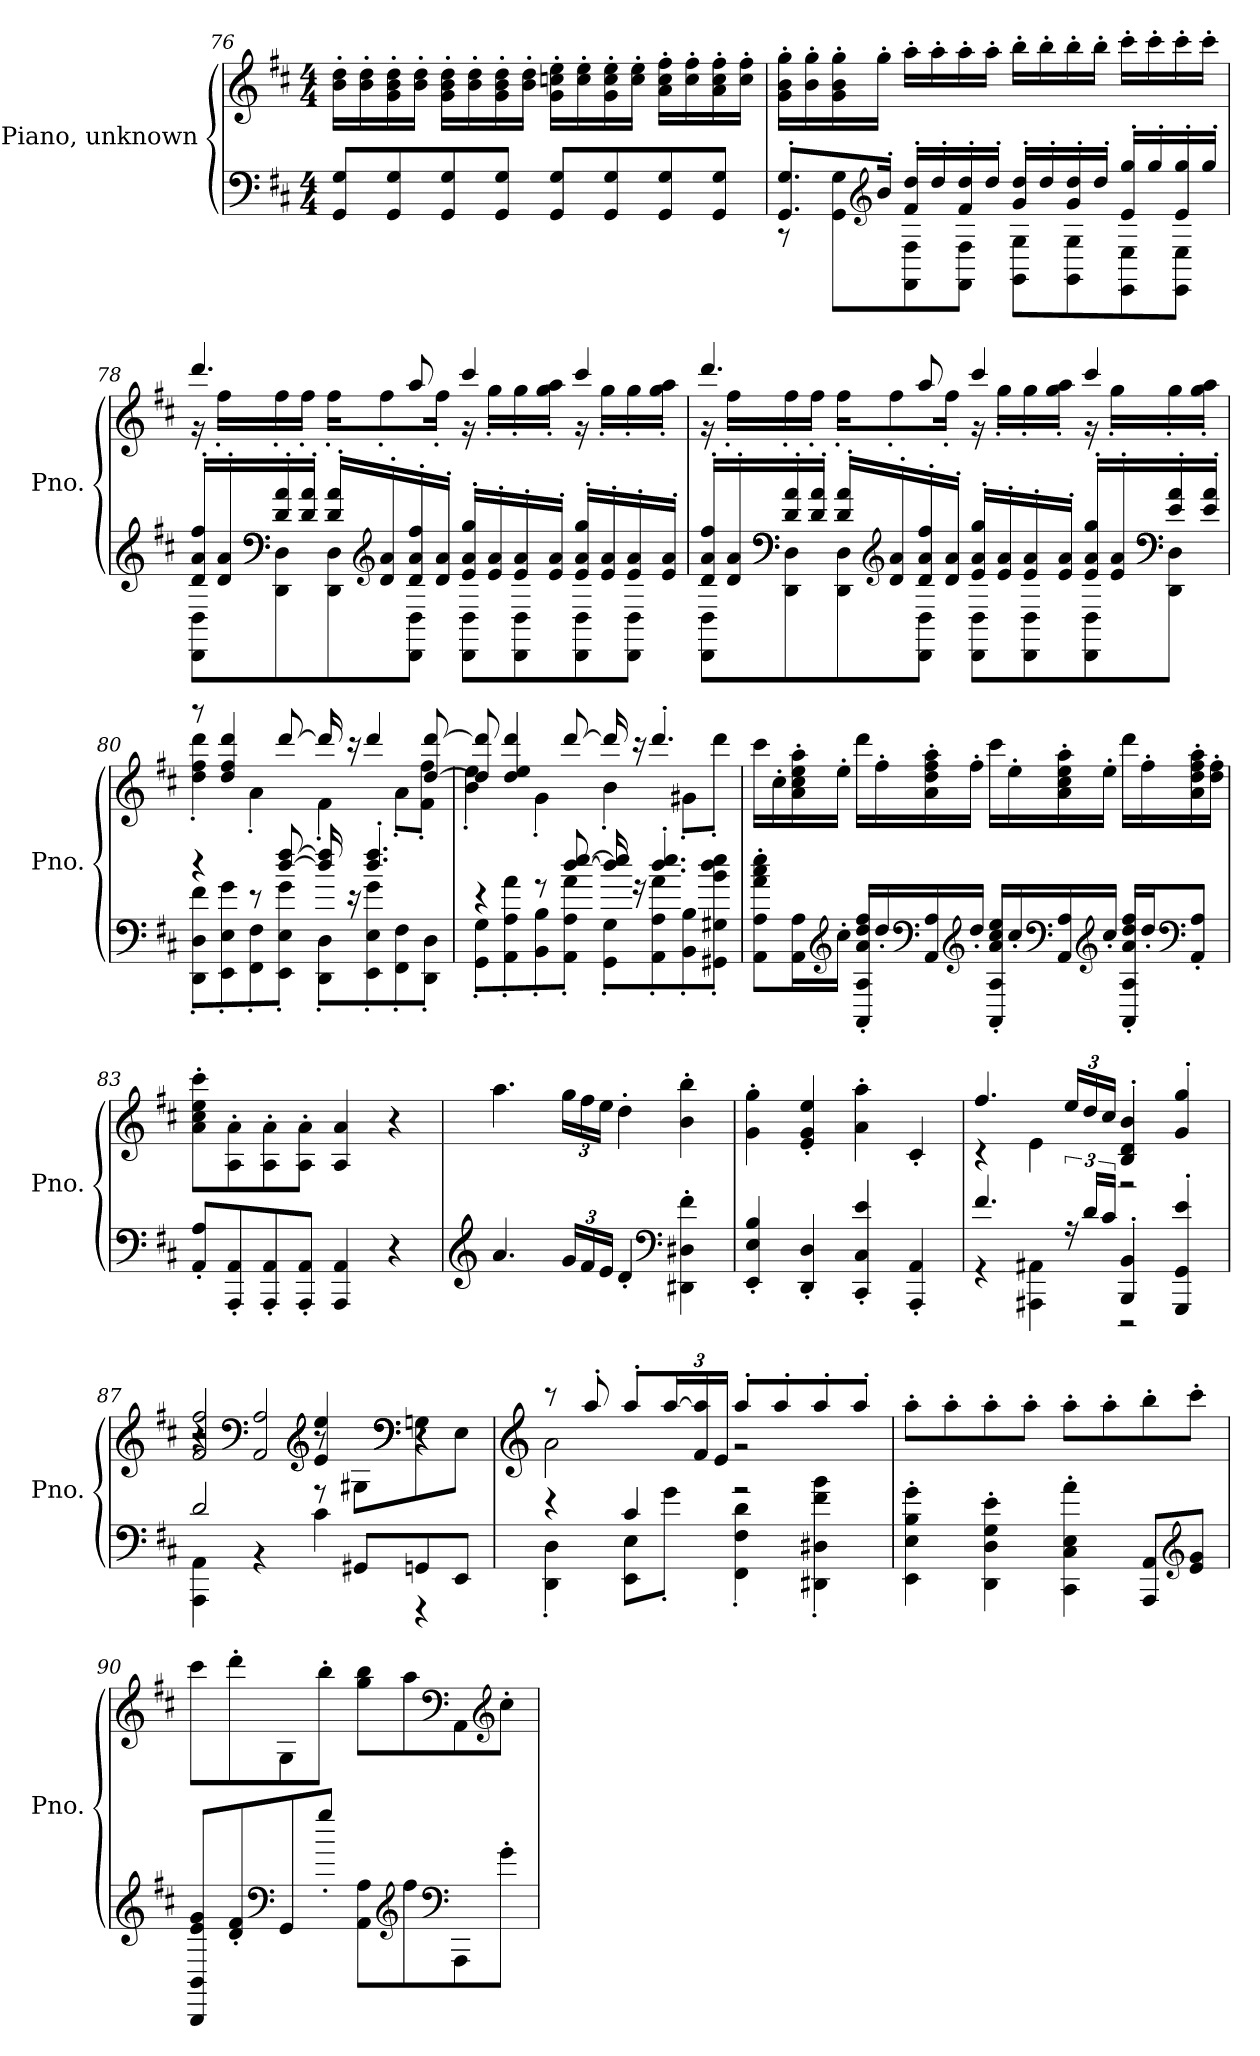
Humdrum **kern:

**kern	**kern
*part1	*part1
*staff2	*staff1
*I"Piano, unknown	*
*I'Pno.	*
!!LO:PB:g=z
*clefF4	*clefG2
*k[f#c#]	*k[f#c#]
*M4/4	*M4/4
=76	=76
8GG/ 8G/L	16b\' 16dd\'LL
.	16b\' 16dd\'
8GG/ 8G/	16g\' 16b\' 16dd\'
.	16b\' 16dd\'JJ
8GG/ 8G/	16g\' 16b\' 16dd\'LL
.	16b\' 16dd\'
8GG/ 8G/J	16g\' 16b\' 16dd\'
.	16b\' 16dd\'JJ
8GG/ 8G/L	16g\' 16ccn\' 16ee\'LL
.	16cc\' 16ee\'
8GG/ 8G/	16g\' 16cc\' 16ee\'
.	16cc\' 16ee\'JJ
8GG/ 8G/	16a\' 16cc\' 16ff#\'LL
.	16cc\' 16ff#\'
8GG/ 8G/J	16a\' 16cc\' 16ff#\'
.	16cc\' 16ff#\'JJ
=77	=77
*^	*
8.GG/' 8.G/'L	8r	16g\' 16b\' 16gg\'LL
.	.	16b\' 16gg\'
.	8GG\ 8G\L	16g\' 16b\' 16gg\'
*clefG2	*	*
16b'/Jk	.	16gg'\JJ
16f#/' 16dd/'LL	8FF#\ 8F#\	16aa'\LL
16dd'/	.	16aa'\
16f#/' 16dd/'	8FF#\ 8F#\J	16aa'\
16dd'/JJ	.	16aa'\JJ
16g/' 16dd/'LL	8GG\ 8G\L	16bb'\LL
16dd'/	.	16bb'\
16g/' 16dd/'	8GG\ 8G\	16bb'\
16dd'/JJ	.	16bb'\JJ
16e/' 16gg/'LL	8EE\ 8E\	16ccc#'\LL
16gg'/	.	16ccc#'\
16e/' 16gg/'	8EE\ 8E\J	16ccc#'\
16gg'/JJ	.	16ccc#'\JJ
!!LO:LB:g=z
=78	=78	=78
*	*	*^
16d/' 16a/' 16ff#/'LL	8DD\ 8D\L	4.ddd/	16r
16d/' 16a/'	.	.	16ff#'\LL
*clefF4	*	*	*
16d/' 16a/'	8DD\ 8D\	.	16ff#'\
16d/' 16a/'JJ	.	.	16ff#'\JJ
16d/' 16a/'LL	8DD\ 8D\	.	16ff#'\KL
*clefG2	*	*	*
16d/' 16a/'	.	.	8ff#'\
16d/' 16a/' 16ff#/'	8DD\ 8D\J	8aa/	.
16d/' 16a/'JJ	.	.	16ff#'\Jk
16e/' 16a/' 16gg/'LL	8DD\ 8D\L	4ccc#/	16r
16e/' 16a/'	.	.	16gg'\LL
16e/' 16a/'	8DD\ 8D\	.	16gg'\
16e/' 16a/'JJ	.	.	16gg\' 16aa\'JJ
16e/' 16a/' 16gg/'LL	8DD\ 8D\	4ccc#/	16r
16e/' 16a/'	.	.	16gg'\LL
16e/' 16a/'	8DD\ 8D\J	.	16gg'\
16e/' 16a/'JJ	.	.	16gg\' 16aa\'JJ
!!LO:LB:g=z	!!
=79	=79	=79	=79
16d/' 16a/' 16ff#/'LL	8DD\ 8D\L	4.ddd/	16r
16d/' 16a/'	.	.	16ff#'\LL
*clefF4	*	*	*
16d/' 16a/'	8DD\ 8D\	.	16ff#'\
16d/' 16a/'JJ	.	.	16ff#'\JJ
16d/' 16a/'LL	8DD\ 8D\	.	16ff#'\KL
*clefG2	*	*	*
16d/' 16a/'	.	.	8ff#'\
16d/' 16a/' 16ff#/'	8DD\ 8D\J	8aa/	.
16d/' 16a/'JJ	.	.	16ff#'\Jk
16e/' 16a/' 16gg/'LL	8DD\ 8D\L	4ccc#/	16r
16e/' 16a/'	.	.	16gg'\LL
16e/' 16a/'	8DD\ 8D\	.	16gg'\
16e/' 16a/'JJ	.	.	16gg\' 16aa\'JJ
16e/' 16a/' 16gg/'LL	8DD\ 8D\	4ccc#/	16r
16e/' 16a/'	.	.	16gg'\LL
*clefF4	*	*	*
16e/' 16a/'	8DD\ 8D\J	.	16gg'\
16e/' 16a/'JJ	.	.	16gg\' 16aa\'JJ
=80	=80	=80	=80
4r	8DD\' 8D\' 8f#\'L	8r	4dd\' 4ff#\' 4ddd\'
.	8EE\' 8E\' 8g\'	4dd/ 4ff#/ 4ddd/	.
8r	8FF#\' 8F#\'	.	4a'\
[8dd/ [8ff#/	8EE\' 8E\' 8g\'J	[8ddd/	.
16dd/] 16ff#/]	8DD\' 8D\'L	16ddd/]	4f#'\
16r	.	16r	.
4.dd/' 4.ff#/'	8EE\' 8E\' 8g\'	4ddd/	.
.	8FF#\' 8F#\'	.	8a'\L
.	8DD\' 8D\'J	[8dd/ [8ddd/	8f#\' 8ff#\'J
!!LO:LB:g=z	!!
=81	=81	=81	=81
4r	8GG\' 8G\'L	8dd/] 8ddd/]	4b\' 4ee\'
.	8AA\' 8A\' 8a\'	4dd/ 4ee/ 4ddd/	.
8r	8BB\' 8B\'	.	4g'\
[8dd/ [8ee/	8AA\' 8A\' 8a\'J	[8ddd/	.
16dd/] 16ee/]	8GG\' 8G\'L	16ddd/]	4b'\
16r	.	16r	.
4.dd/' 4.ee/'	8AA\' 8A\' 8a\'	4.ddd'/	.
.	8BB\' 8B\'	.	8g#X'\L
.	8GG#X\' 8G#X\' 8b\' 8dd\' 8ee\'J	.	8ddd'\J
*v	*v	*	*
*	*v	*v
=82	=82
8AA\' 8A\' 8a\' 8cc#\' 8ee\'L	16ccc#\LL
.	16cc#'\
16AA\ 16A\L	16a\' 16cc#\' 16ee\' 16aa\'
*clefG2	*
16cc#'\JJ	16ee'\JJ
16AA/' 16A/' 16a/' 16dd/' 16ff#/'LL	16ddd\LL
16dd'/	16ff#'\
*clefF4	*
16AA/ 16A/	16a\' 16dd\' 16ff#\' 16aa\'
*clefG2	*
16dd'/JJ	16ff#'\JJ
16AA/' 16A/' 16a/' 16cc#/' 16ee/'LL	16ccc#\LL
16cc#'/	16ee'\
*clefF4	*
16AA/ 16A/	16a\' 16cc#\' 16ee\' 16aa\'
*clefG2	*
16cc#'/JJ	16ee'\JJ
16AA/' 16A/' 16a/' 16dd/' 16ff#/'LL	16ddd\LL
16dd'/J	16ff#'\
*clefF4	*
8AA/' 8A/'J	16a\' 16dd\' 16ff#\' 16aa\'
.	16dd\' 16ff#\'JJ
!!LO:LB:g=z
=83	=83
8AA/' 8A/'L	8a\' 8cc#\' 8ee\' 8ccc#\'L
8AAA/' 8AA/'	8A\' 8a\'
8AAA/' 8AA/'	8A\' 8a\'
8AAA/' 8AA/'J	8A\' 8a\'J
4AAA/ 4AA/	4A/ 4a/
4r	4r
=84	=84
*clefG2	*
4.a/	4.aa\
*Xbrackettup	*Xbrackettup
24g/LL	24gg\LL
24f#/	24ff#\
24e/JJ	24ee\JJ
4d'/	4dd'\
*clefF4	*
4DD#X\' 4D#X\' 4f#\'	4b\' 4bb\'
=85	=85
4EE/' 4E/' 4B/'	4g\' 4gg\'
4DD/' 4D/'	4e/' 4g/' 4ee/'
4CC#/' 4C#/' 4e/'	4a\' 4aa\'
4AAA/' 4AA/'	4c#'/
=86	=86
*^	*^
4.f#/	4r	4.ff#/	4r
.	4AAA#X\ 4AA#X\	.	4e\
*brackettup	*	*	*
24r	.	24ee/LL	.
24d/LL	.	24dd/	.
24c#/JJ	.	24cc#/JJ	.
4BBB/' 4BB/'	2r	4B/' 4d/' 4b/'	2r
4GGG/' 4GG/' 4e/'	.	4g/' 4gg/'	.
!!LO:LB:g=z
=87	=87	=87	=87
*	*	*	*^
2d/	4AAA\ 4AA\	2f#/ 2ff#/	2r	4r
*	*	*clefF4	*	*
.	4r	.	.	2AA/ 2A/
*	*	*clefG2	*	*
8r	4c#\	4e/ 4ee/	8r	.
8GG#X/L	.	.	8G#X\L	.
*	*	*clefF4	*	*
8GGn/	4r	4r	8Gn\	4r
8EE/J	.	.	8E\J	.
*	*	*v	*v	*v
=88	=88	=88
*	*	*clefG2
*	*	*^
4r	4DD\' 4D\'	8r	2a\
.	.	8aa'/	.
4c#/	8EE\ 8E\L	8aa'/L	.
.	8g'\J	[24aa/L	.
.	.	24f#/ 24aa/]	.
.	.	24e/JJ	.
2r	4FF#\' 4F#\' 4d\'	8aa'/L	2r
.	.	8aa'/	.
.	4DD#X\' 4D#X\' 4f#\' 4b\'	8aa'/	.
.	.	8aa'/J	.
*v	*v	*	*
*	*v	*v
=89	=89
4EE\' 4E\' 4B\' 4g\'	8aa'\L
.	8aa'\
4DD\' 4D\' 4G\' 4e\'	8aa'\
.	8aa'\J
4CC#\' 4C#\' 4E\' 4a\'	8aa'\L
.	8aa'\
8AAA/ 8AA/L	8bb'\
*clefG2	*
8e/ 8g/J	8ccc#'\J
!!LO:PB:g=z
=90	=90
8BBB/ 8BB/ 8e/ 8g/L	8ccc#\L
8d/' 8f#/'	8ddd'\
*clefF4	*
8GG/	8G\
8gg'/J	8bb'\J
8AA\ 8A\L	8gg\ 8bb\L
*clefG2	*
8ff#\	8aa\
*clefF4	*clefF4
8AAA\	8AA\
*	*clefG2
8g'\J	8cc#'\J
=	=
*-	*-
